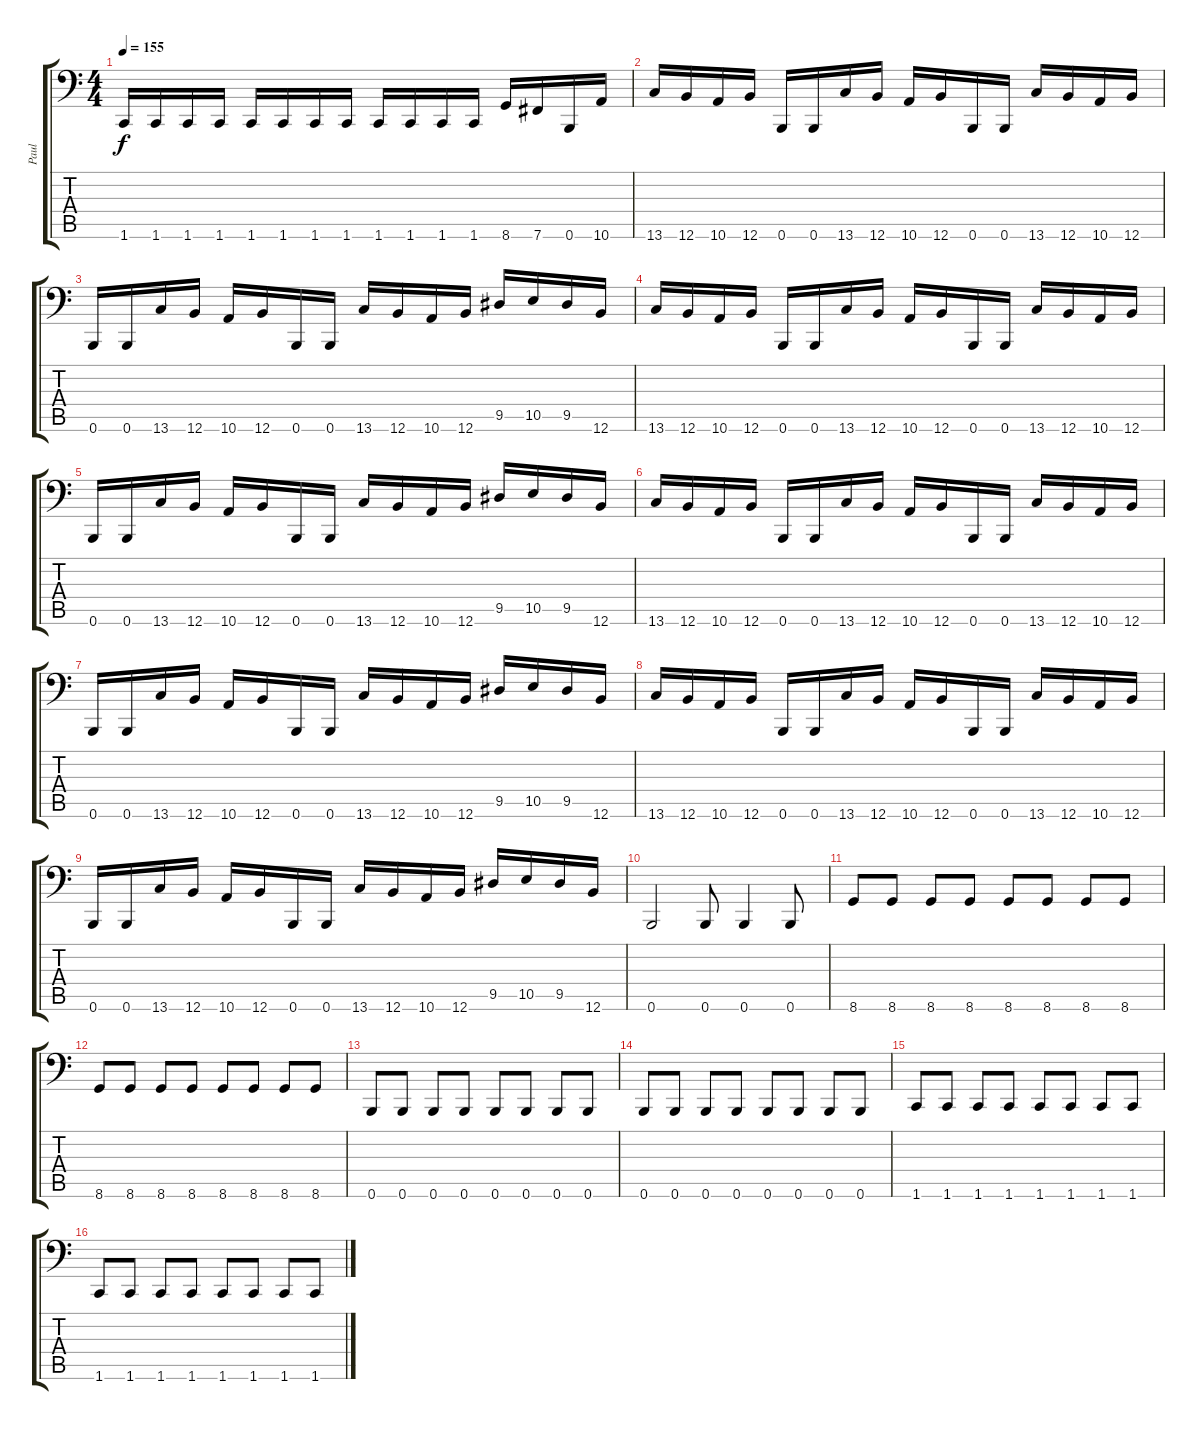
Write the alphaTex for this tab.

\track ("Paul" "Paul") {instrument electricbassfinger}
\staff {score tabs}
\tuning (Db3 Ab2 E2 B1 Gb1 B0) {hide}
\ts (4 4)
\tempo 155
\clef f4
\ks c
1.6.16{dy f} 1.6.16 1.6.16 1.6.16 1.6.16 1.6.16 1.6.16 1.6.16 1.6.16 1.6.16 1.6.16 1.6.16 8.6.16 7.6.16 0.6.16 10.6.16 |
13.6.16 12.6.16 10.6.16 12.6.16 0.6.16 0.6.16 13.6.16 12.6.16 10.6.16 12.6.16 0.6.16 0.6.16 13.6.16 12.6.16 10.6.16 12.6.16 |
0.6.16 0.6.16 13.6.16 12.6.16 10.6.16 12.6.16 0.6.16 0.6.16 13.6.16 12.6.16 10.6.16 12.6.16 9.5.16 10.5.16 9.5.16 12.6.16 |
13.6.16 12.6.16 10.6.16 12.6.16 0.6.16 0.6.16 13.6.16 12.6.16 10.6.16 12.6.16 0.6.16 0.6.16 13.6.16 12.6.16 10.6.16 12.6.16 |
0.6.16 0.6.16 13.6.16 12.6.16 10.6.16 12.6.16 0.6.16 0.6.16 13.6.16 12.6.16 10.6.16 12.6.16 9.5.16 10.5.16 9.5.16 12.6.16 |
13.6.16 12.6.16 10.6.16 12.6.16 0.6.16 0.6.16 13.6.16 12.6.16 10.6.16 12.6.16 0.6.16 0.6.16 13.6.16 12.6.16 10.6.16 12.6.16 |
0.6.16 0.6.16 13.6.16 12.6.16 10.6.16 12.6.16 0.6.16 0.6.16 13.6.16 12.6.16 10.6.16 12.6.16 9.5.16 10.5.16 9.5.16 12.6.16 |
13.6.16 12.6.16 10.6.16 12.6.16 0.6.16 0.6.16 13.6.16 12.6.16 10.6.16 12.6.16 0.6.16 0.6.16 13.6.16 12.6.16 10.6.16 12.6.16 |
0.6.16 0.6.16 13.6.16 12.6.16 10.6.16 12.6.16 0.6.16 0.6.16 13.6.16 12.6.16 10.6.16 12.6.16 9.5.16 10.5.16 9.5.16 12.6.16 |
0.6.2 0.6.8 0.6.4 0.6.8 |
8.6.8 8.6.8 8.6.8 8.6.8 8.6.8 8.6.8 8.6.8 8.6.8 |
8.6.8 8.6.8 8.6.8 8.6.8 8.6.8 8.6.8 8.6.8 8.6.8 |
0.6.8 0.6.8 0.6.8 0.6.8 0.6.8 0.6.8 0.6.8 0.6.8 |
0.6.8 0.6.8 0.6.8 0.6.8 0.6.8 0.6.8 0.6.8 0.6.8 |
1.6.8 1.6.8 1.6.8 1.6.8 1.6.8 1.6.8 1.6.8 1.6.8 |
1.6.8 1.6.8 1.6.8 1.6.8 1.6.8 1.6.8 1.6.8 1.6.8
